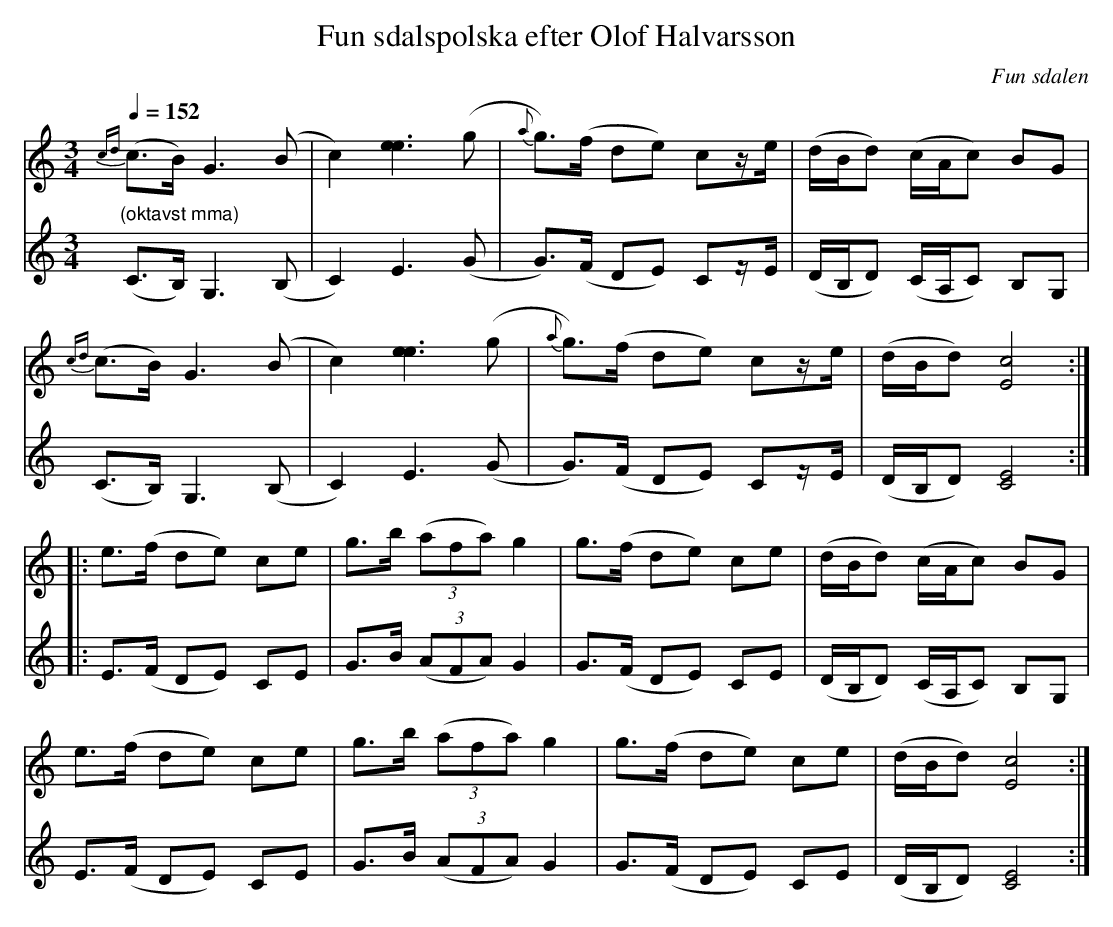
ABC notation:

X:1
T:Fun sdalspolska efter Olof Halvarsson
O:Fun sdalen
M:3/4
L:1/8
Q:1/4=152
K:C
V:1
{cd}(c>B) G3 (B|c2) [e3e3](g|{a}g)>(f de) cz/e/|(d/B/d) (c/A/c) BG|!
{cd}(c>B) G3 (B|c2) [e3e3](g|{a}g>)(f de) cz/e/|(d/B/d) [E4c4]::!
e>(f de) ce|g>b (3(afa) g2|g>(f de) ce|(d/B/d) (c/A/c) BG|!
e>(f de) ce|g>b (3(afa) g2|g>(f de) ce|(d/B/d) [E4c4]:|]
V:2
"(oktavst mma)"(C>B,) G,3 (B,|C2) E3(G|G)>(F DE) Cz/E/|(D/B,/D) (C/A,/C) B,G,|!
(C>B,) G,3 (B,|C2) E3(G|G)>(F DE) Cz/E/|(D/B,/D) [C4E4]::!
E>(F DE) CE|G>B (3(AFA) G2|G>(F DE) CE|(D/B,/D) (C/A,/C) B,G,|!
E>(F DE) CE|G>B (3(AFA) G2|G>(F DE) CE|(D/B,/D) [C4E4]:|]
